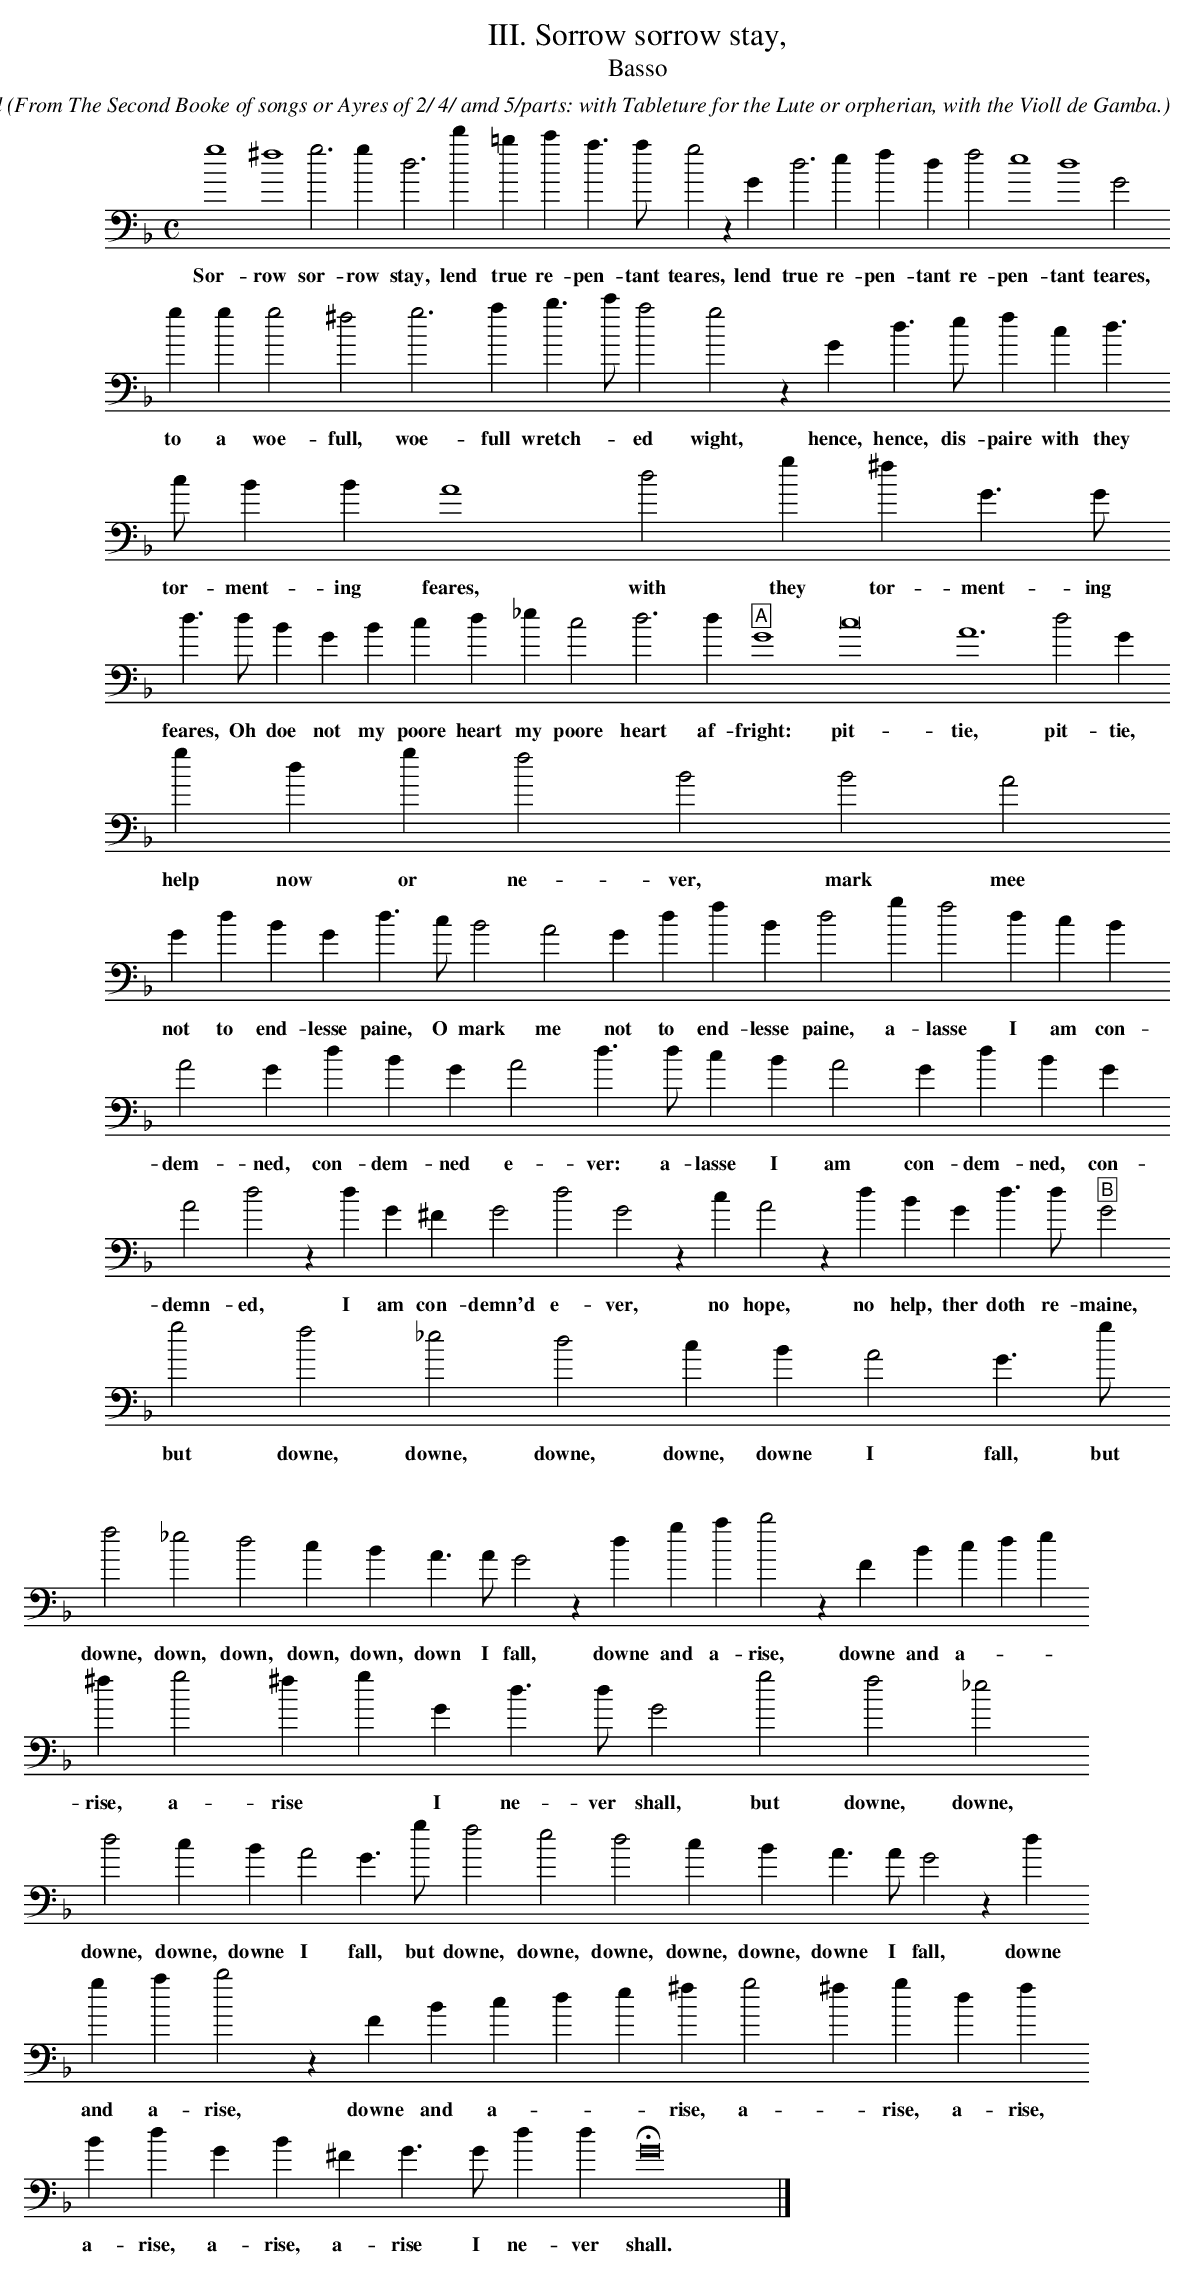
X:1
T:III. Sorrow sorrow stay,
T:Basso
C: John Dowland
O: From The Second Booke of songs or Ayres of 2/ 4/ amd 5/parts: with Tableture for the Lute or orpherian, with the Violl de Gamba.
M:C
L:1/4
K:G dor bass
g4 ^f4 g3 g d3 d' =b c' a > a g2 z G d3 e f d f2 e4 d4 G2
w:Sor- row sor- row stay, lend true re- pen- tant teares, lend true re- pen- tant re- pen- tant teares,
g g g2 ^f2 g3 a b > c' a2 g2 z G d > e f c d > c B B A4 d2 g ^f G > G
w:to a woe- full, woe- full wretch- * ed wight, hence, hence, dis- paire with they tor- ment- ing feares, with they tor- ment- ing
d > d B G B c d _e c2 d3 d "A"G4 c8 A6 d2 G g d g f2 B2 B2 A2
w:feares, Oh doe not my poore heart my poore heart af- fright: pit- tie, pit- tie, help now or ne- ver, mark mee
  G   d  B     G    d > c  B2   A2 G   d f     B      d2 g f2 d c B A2 G d B G A2 d > d c B A2 G d B G
w:not to end- lesse paine, O mark me not to end- lesse paine, a- lasse I am con- dem- ned, con- dem- ned e- ver: a- lasse I am con- dem- ned, con-
A2 d2 z d G ^F G2 d2 G2 z c A2 z d B G d > d "B"G2 g2 f2 _e2 d2 c B A2 G > g
w:demn- ed, I am con- demn'd e- ver,  no hope, no help, ther doth re- maine, but downe, downe, downe, downe, downe I fall, but
f2 _e2 d2 c B A > A G2 z d g a b2 z F B c d e ^f g2 ^f g G d > d G2 g2 f2 _e2
w: downe, down, down, down, down, down I fall,  downe and a- rise, downe and a- * * rise, a- rise *  I ne- ver shall, but downe, downe,
d2 c B A2 G > g f2 e2 d2 c B A > A G2 z d g a b2 z F B c d e ^f g2 ^f g d f
w:downe, downe, downe I fall, but downe, downe, downe, downe, downe, downe I fall, downe and a- rise, downe and a- * * rise,  a- * rise, a- rise,
B d G B ^F G > G d d HG8 |]
w: a- rise, a- rise, a- rise I ne- ver shall.
